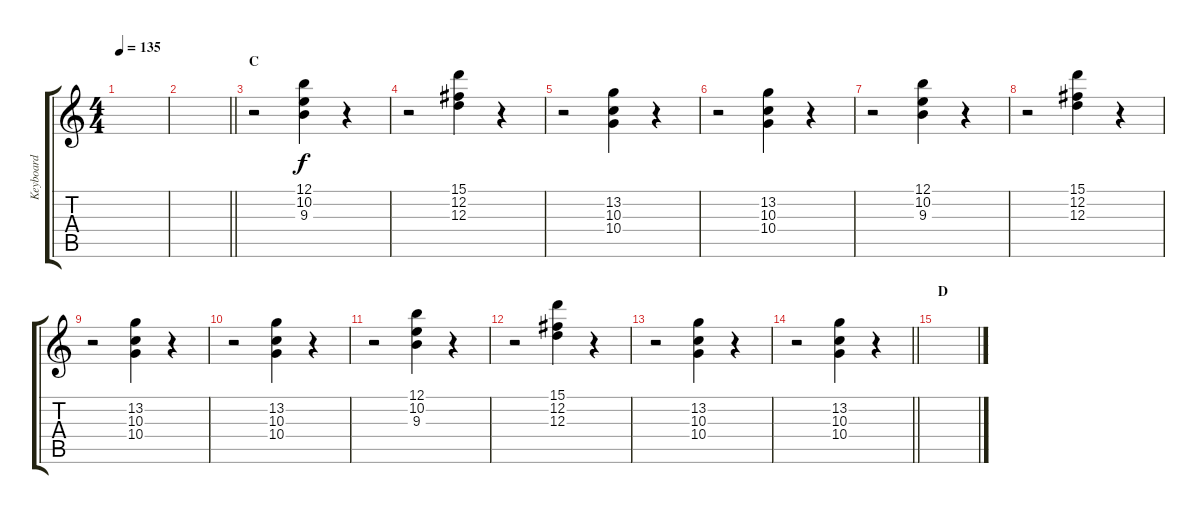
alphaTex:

\track ("Keyboard" "Keyboard") {instrument rockorgan}
\staff {score tabs}
\tuning (B4 Gb4 D4 A3 E3 A2) {hide}
\ts (4 4)
\tempo 135
\clef g2
\ks c
|
\barLineRight lightlight
|
\section ("" "C")
r.2 (12.1 10.2 9.3).4 r.4 |
r.2 (15.1 12.2 12.3).4 r.4 |
r.2 (13.2 10.3 10.4).4 r.4 |
r.2 (13.2 10.3 10.4).4 r.4 |
r.2 (12.1 10.2 9.3).4 r.4 |
r.2 (15.1 12.2 12.3).4 r.4 |
r.2 (13.2 10.3 10.4).4 r.4 |
r.2 (13.2 10.3 10.4).4 r.4 |
r.2 (12.1 10.2 9.3).4 r.4 |
r.2 (15.1 12.2 12.3).4 r.4 |
r.2 (13.2 10.3 10.4).4 r.4 |
\barLineRight lightlight
r.2 (13.2 10.3 10.4).4 r.4 |
\section ("" "D")
